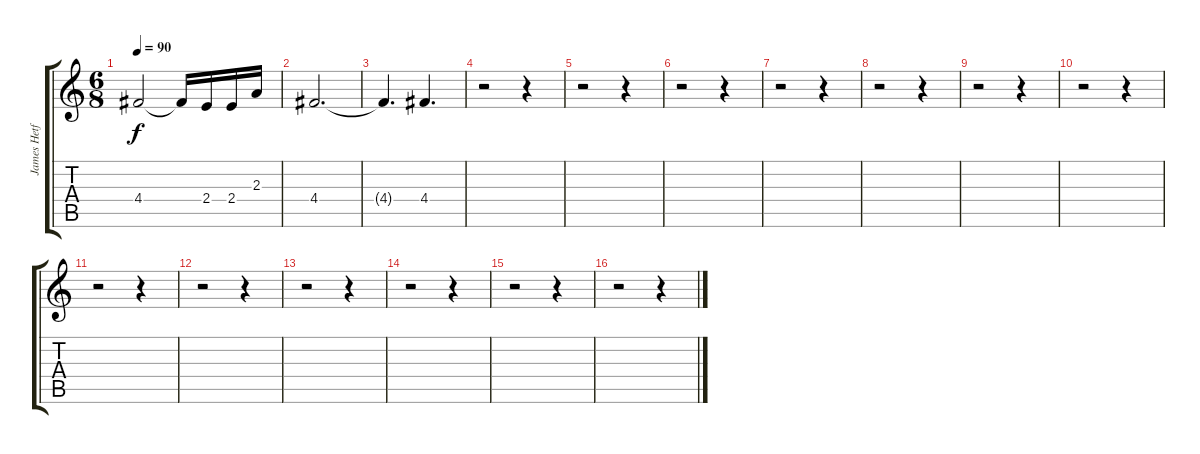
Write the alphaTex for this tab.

\track ("James Hetfield" "James Hetf") {instrument distortionguitar}
\staff {score tabs}
\tuning (E4 B3 G3 D3 A2 E2) {hide}
\ts (6 8)
\tempo 90
\clef g2
\ks c
4.4{t}.2{dy f} 4.4{t}.16 2.4.16 2.4.16 2.3.16 |
4.4.2{d} |
4.4{t}.4{d} 4.4.4{d} |
r.2 r.4 |
r.2 r.4 |
r.2 r.4 |
r.2 r.4 |
r.2 r.4 |
r.2 r.4 |
r.2 r.4 |
r.2 r.4 |
r.2 r.4 |
r.2 r.4 |
r.2 r.4 |
r.2 r.4 |
r.2 r.4
